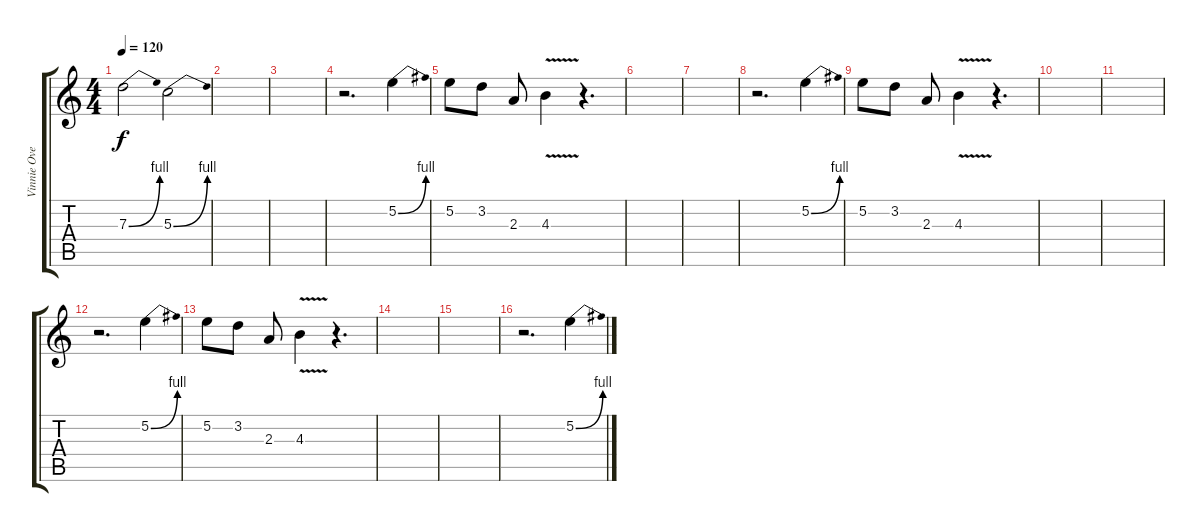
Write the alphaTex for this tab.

\track ("Vinnie Overdubs" "Vinnie Ove") {instrument distortionguitar}
\staff {score tabs}
\tuning (E4 B3 G3 D3 A2 E2) {hide}
\ts (4 4)
\tempo 120
\clef g2
\ks c
7.3{be (bend 0 0 60 4)}.2{dy f} 5.3{be (bend 0 0 60 4)}.2 |
|
|
r.2{d} 5.2{be (bend 0 0 60 4)}.4 |
5.2.8 3.2.8 2.3.8 4.3{v}.4 r.4{d} |
|
|
r.2{d} 5.2{be (bend 0 0 60 4)}.4 |
5.2.8 3.2.8 2.3.8 4.3{v}.4 r.4{d} |
|
|
r.2{d} 5.2{be (bend 0 0 60 4)}.4 |
5.2.8 3.2.8 2.3.8 4.3{v}.4 r.4{d} |
|
|
r.2{d} 5.2{be (bend 0 0 60 4)}.4
